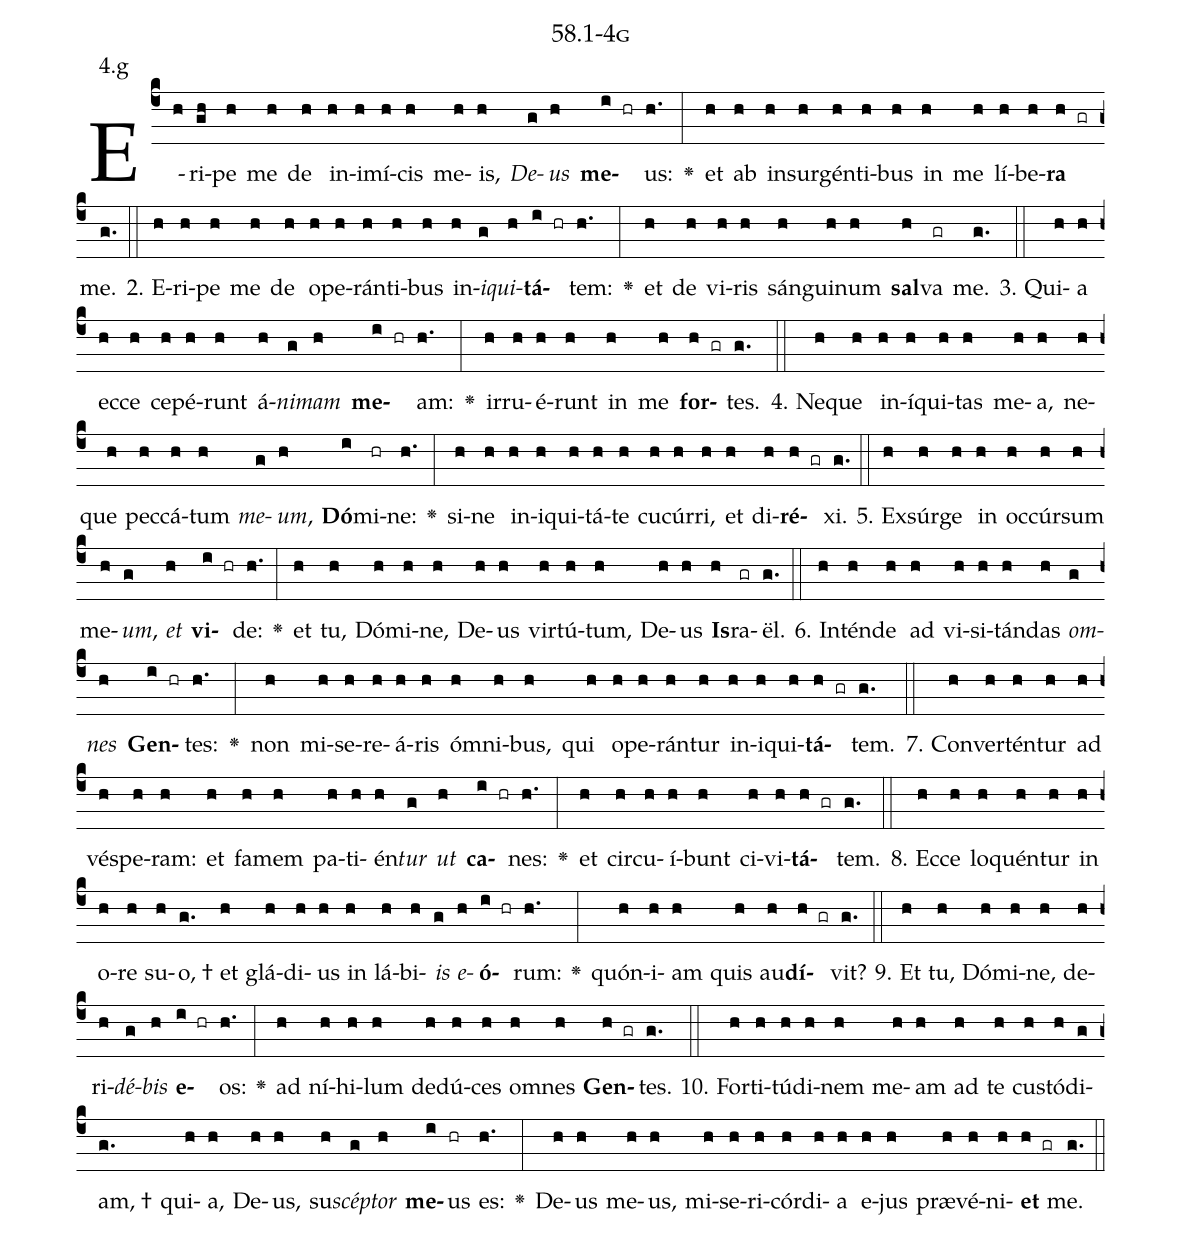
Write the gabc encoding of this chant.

name: 58.1-4g;
annotation: 4.g;
%%
(c4)E(h)ri(gh)pe(h) me(h) de(h) in(h)i(h)mí(h)cis(h) me(h)is,(h) <i>De</i>(g)<i>us</i>(h) <b>me</b>(i hr)us:(h.) <v>\greheightstar</v>(:) et(h) ab(h) in(h)sur(h)gén(h)ti(h)bus(h) in(h) me(h) lí(h)be(h)<b>ra</b>(h gr) me.(g.) (::)
2. E(h)ri(h)pe(h) me(h) de(h) o(h)pe(h)rán(h)ti(h)bus(h) in(h)<i>i</i>(g)<i>qui</i>(h)<b>tá</b>(i hr)tem:(h.) <v>\greheightstar</v>(:) et(h) de(h) vi(h)ris(h) sán(h)gui(h)num(h) <b>sal</b>(h)va(gr) me.(g.) (::)
3. Qui(h)a(h) ec(h)ce(h) ce(h)pé(h)runt(h) á(h)<i>ni</i>(g)<i>mam</i>(h) <b>me</b>(i hr)am:(h.) <v>\greheightstar</v>(:) ir(h)ru(h)é(h)runt(h) in(h) me(h) <b>for</b>(h gr)tes.(g.) (::)
4. Ne(h)que(h) in(h)í(h)qui(h)tas(h) me(h)a,(h) ne(h)que(h) pec(h)cá(h)tum(h) <i>me</i>(g)<i>um</i>,(h) <b>Dó</b>(i)mi(hr)ne:(h.) <v>\greheightstar</v>(:) si(h)ne(h) in(h)i(h)qui(h)tá(h)te(h) cu(h)cúr(h)ri,(h) et(h) di(h)<b>ré</b>(h gr)xi.(g.) (::)
5. Ex(h)súr(h)ge(h) in(h) oc(h)cúr(h)sum(h) me(h)<i>um</i>,(g) <i>et</i>(h) <b>vi</b>(i hr)de:(h.) <v>\greheightstar</v>(:) et(h) tu,(h) Dó(h)mi(h)ne,(h) De(h)us(h) vir(h)tú(h)tum,(h) De(h)us(h) <b>Is</b>(h)ra(gr)ël.(g.) (::)
6. In(h)tén(h)de(h) ad(h) vi(h)si(h)tán(h)das(h) <i>om</i>(g)<i>nes</i>(h) <b>Gen</b>(i hr)tes:(h.) <v>\greheightstar</v>(:) non(h) mi(h)se(h)re(h)á(h)ris(h) óm(h)ni(h)bus,(h) qui(h) o(h)pe(h)rán(h)tur(h) in(h)i(h)qui(h)<b>tá</b>(h gr)tem.(g.) (::)
7. Con(h)ver(h)tén(h)tur(h) ad(h) vés(h)pe(h)ram:(h) et(h) fa(h)mem(h) pa(h)ti(h)én(h)<i>tur</i>(g) <i>ut</i>(h) <b>ca</b>(i hr)nes:(h.) <v>\greheightstar</v>(:) et(h) cir(h)cu(h)í(h)bunt(h) ci(h)vi(h)<b>tá</b>(h gr)tem.(g.) (::)
8. Ec(h)ce(h) lo(h)quén(h)tur(h) in(h) o(h)re(h) su(h)o, †(g.) et(h) glá(h)di(h)us(h) in(h) lá(h)bi(h)<i>is</i>(g) <i>e</i>(h)<b>ó</b>(i hr)rum:(h.) <v>\greheightstar</v>(:) quón(h)i(h)am(h) quis(h) au(h)<b>dí</b>(h gr)vit?(g.) (::)
9. Et(h) tu,(h) Dó(h)mi(h)ne,(h) de(h)ri(h)<i>dé</i>(g)<i>bis</i>(h) <b>e</b>(i hr)os:(h.) <v>\greheightstar</v>(:) ad(h) ní(h)hi(h)lum(h) de(h)dú(h)ces(h) om(h)nes(h) <b>Gen</b>(h gr)tes.(g.) (::)
10. For(h)ti(h)tú(h)di(h)nem(h) me(h)am(h) ad(h) te(h) cus(h)tó(h)di(g)am, †(g.) qui(h)a,(h) De(h)us,(h) su(h)<i>scép</i>(g)<i>tor</i>(h) <b>me</b>(i)us(hr) es:(h.) <v>\greheightstar</v>(:) De(h)us(h) me(h)us,(h) mi(h)se(h)ri(h)cór(h)di(h)a(h) e(h)jus(h) præ(h)vé(h)ni(h)<b>et</b>(h gr) me.(g.) (::)
